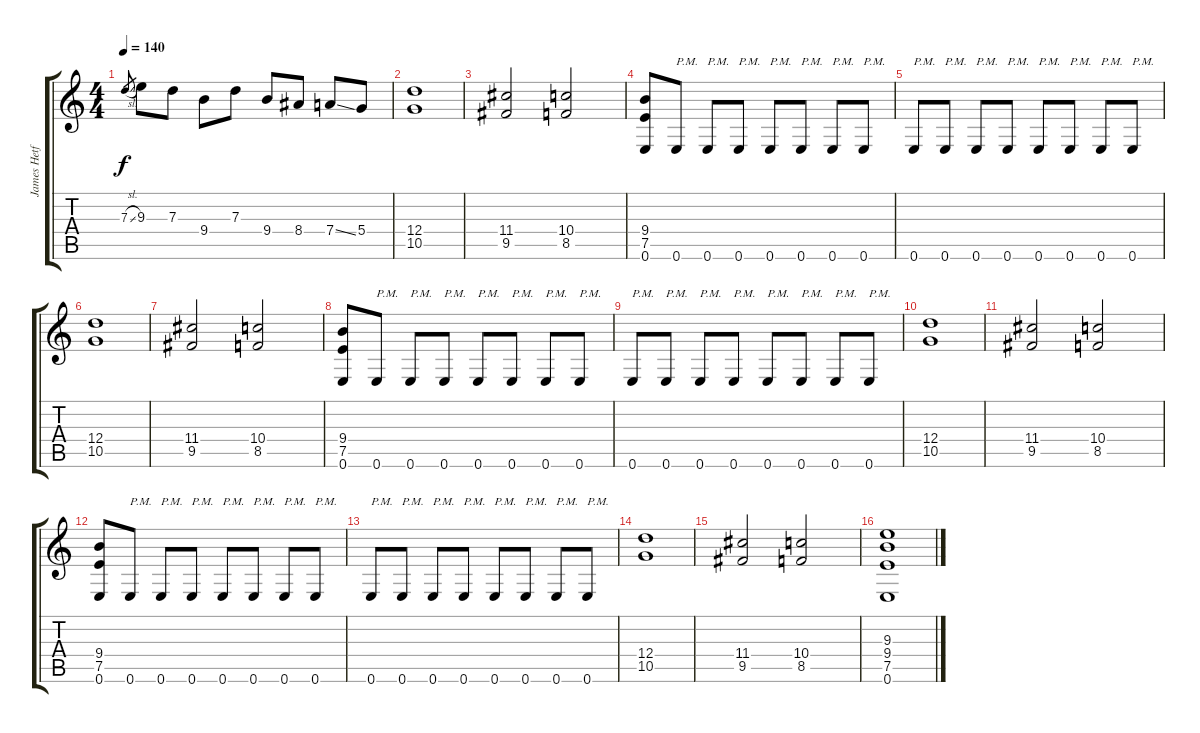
\track ("James Hetfield" "James Hetf") {instrument overdrivenguitar}
\staff {score tabs}
\tuning (E4 B3 G3 D3 A2 E2) {hide}
\ts (4 4)
\tempo 140
\clef g2
\ks c
7.3{sl}.8{gr dy f} 9.3.8 7.3.8 9.4.8 7.3.8 9.4.8 8.4.8 7.4{ss}.8 5.4.8 |
(12.4 10.5).1 |
(11.4 9.5).2 (10.4 8.5).2 |
(9.4 7.5 0.6).8 0.6.8{txt "P.M."} 0.6.8{txt "P.M."} 0.6.8{txt "P.M."} 0.6.8{txt "P.M."} 0.6.8{txt "P.M."} 0.6.8{txt "P.M."} 0.6.8{txt "P.M."} |
0.6.8{txt "P.M."} 0.6.8{txt "P.M."} 0.6.8{txt "P.M."} 0.6.8{txt "P.M."} 0.6.8{txt "P.M."} 0.6.8{txt "P.M."} 0.6.8{txt "P.M."} 0.6.8{txt "P.M."} |
(12.4 10.5).1 |
(11.4 9.5).2 (10.4 8.5).2 |
(9.4 7.5 0.6).8 0.6.8{txt "P.M."} 0.6.8{txt "P.M."} 0.6.8{txt "P.M."} 0.6.8{txt "P.M."} 0.6.8{txt "P.M."} 0.6.8{txt "P.M."} 0.6.8{txt "P.M."} |
0.6.8{txt "P.M."} 0.6.8{txt "P.M."} 0.6.8{txt "P.M."} 0.6.8{txt "P.M."} 0.6.8{txt "P.M."} 0.6.8{txt "P.M."} 0.6.8{txt "P.M."} 0.6.8{txt "P.M."} |
(12.4 10.5).1 |
(11.4 9.5).2 (10.4 8.5).2 |
(9.4 7.5 0.6).8 0.6.8{txt "P.M."} 0.6.8{txt "P.M."} 0.6.8{txt "P.M."} 0.6.8{txt "P.M."} 0.6.8{txt "P.M."} 0.6.8{txt "P.M."} 0.6.8{txt "P.M."} |
0.6.8{txt "P.M."} 0.6.8{txt "P.M."} 0.6.8{txt "P.M."} 0.6.8{txt "P.M."} 0.6.8{txt "P.M."} 0.6.8{txt "P.M."} 0.6.8{txt "P.M."} 0.6.8{txt "P.M."} |
(12.4 10.5).1 |
(11.4 9.5).2 (10.4 8.5).2 |
(9.3 9.4 7.5 0.6).1
